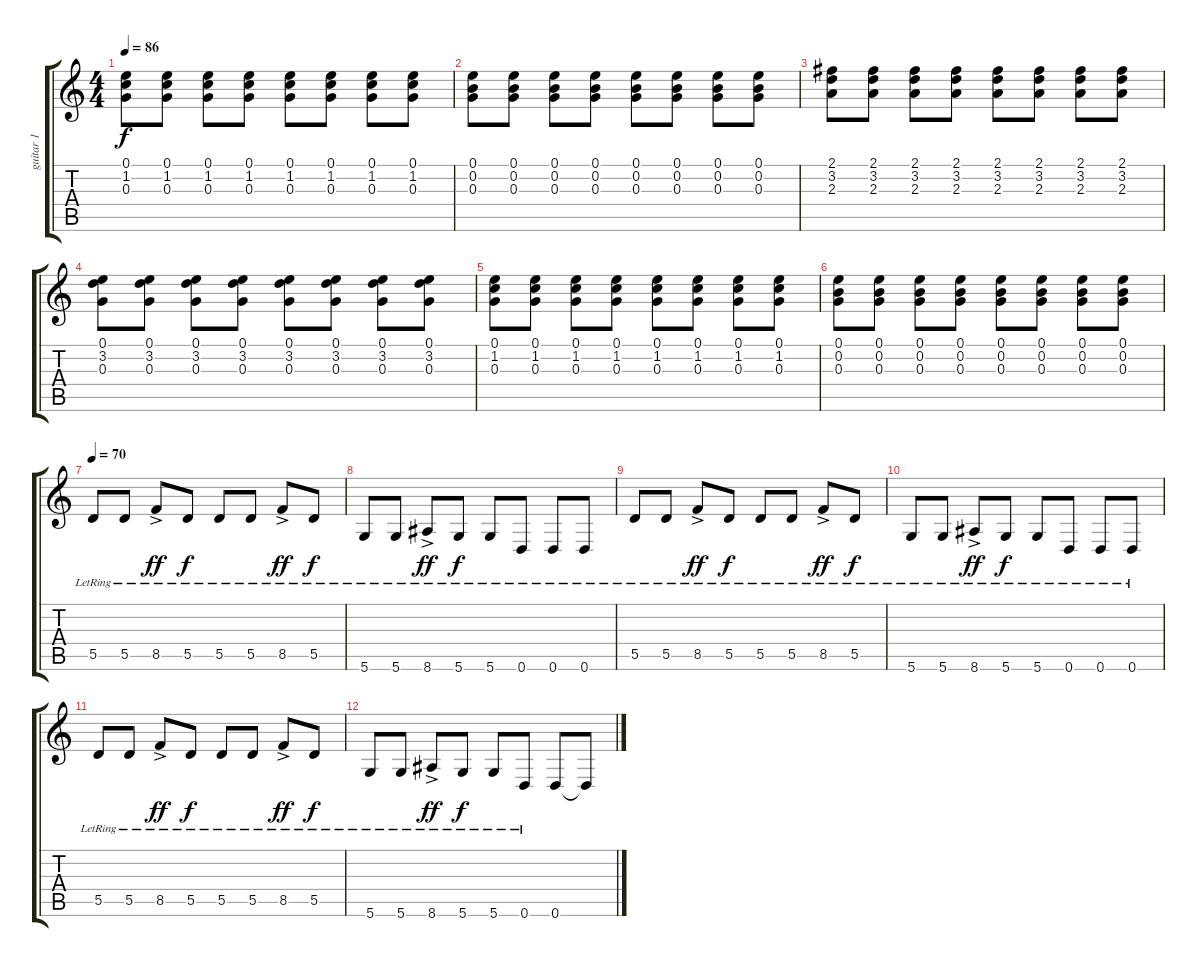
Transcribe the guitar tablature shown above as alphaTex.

\track ("guitar 1" "guitar 1") {instrument electricguitarjazz}
\staff {score tabs}
\tuning (E4 B3 G3 D3 A2 D2) {hide}
\ts (4 4)
\tempo 86
\clef g2
\ks c
(0.1 1.2 0.3).8{dy f} (0.1 1.2 0.3).8 (0.1 1.2 0.3).8 (0.1 1.2 0.3).8 (0.1 1.2 0.3).8 (0.1 1.2 0.3).8 (0.1 1.2 0.3).8 (0.1 1.2 0.3).8 |
(0.1 0.2 0.3).8 (0.1 0.2 0.3).8 (0.1 0.2 0.3).8 (0.1 0.2 0.3).8 (0.1 0.2 0.3).8 (0.1 0.2 0.3).8 (0.1 0.2 0.3).8 (0.1 0.2 0.3).8 |
(2.1 3.2 2.3).8 (2.1 3.2 2.3).8 (2.1 3.2 2.3).8 (2.1 3.2 2.3).8 (2.1 3.2 2.3).8 (2.1 3.2 2.3).8 (2.1 3.2 2.3).8 (2.1 3.2 2.3).8 |
(0.1 3.2 0.3).8 (0.1 3.2 0.3).8 (0.1 3.2 0.3).8 (0.1 3.2 0.3).8 (0.1 3.2 0.3).8 (0.1 3.2 0.3).8 (0.1 3.2 0.3).8 (0.1 3.2 0.3).8 |
(0.1 1.2 0.3).8 (0.1 1.2 0.3).8 (0.1 1.2 0.3).8 (0.1 1.2 0.3).8 (0.1 1.2 0.3).8 (0.1 1.2 0.3).8 (0.1 1.2 0.3).8 (0.1 1.2 0.3).8 |
(0.1 0.2 0.3).8 (0.1 0.2 0.3).8 (0.1 0.2 0.3).8 (0.1 0.2 0.3).8 (0.1 0.2 0.3).8 (0.1 0.2 0.3).8 (0.1 0.2 0.3).8 (0.1 0.2 0.3).8 |
\tempo 70
5.5{lr}.8{volume 10 instrument electricguitarjazz} 5.5{lr}.8 8.5{ac lr}.8{dy ff} 5.5{lr}.8{dy f} 5.5{lr}.8 5.5{lr}.8 8.5{ac lr}.8{dy ff} 5.5{lr}.8{dy f} |
5.6{lr}.8 5.6{lr}.8 8.6{ac lr}.8{dy ff} 5.6{lr}.8{dy f} 5.6{lr}.8 0.6{lr}.8 0.6{lr}.8 0.6{lr}.8 |
5.5{lr}.8 5.5{lr}.8 8.5{ac lr}.8{dy ff} 5.5{lr}.8{dy f} 5.5{lr}.8 5.5{lr}.8 8.5{ac lr}.8{dy ff} 5.5{lr}.8{dy f} |
5.6{lr}.8 5.6{lr}.8 8.6{ac lr}.8{dy ff} 5.6{lr}.8{dy f} 5.6{lr}.8 0.6{lr}.8 0.6{lr}.8 0.6{lr}.8 |
5.5{lr}.8 5.5{lr}.8 8.5{ac lr}.8{dy ff} 5.5{lr}.8{dy f} 5.5{lr}.8 5.5{lr}.8 8.5{ac lr}.8{dy ff} 5.5{lr}.8{dy f} |
5.6{lr}.8 5.6{lr}.8 8.6{ac lr}.8{dy ff} 5.6{lr}.8{dy f} 5.6{lr}.8 0.6{lr}.8 0.6.8 0.6{t}.8
